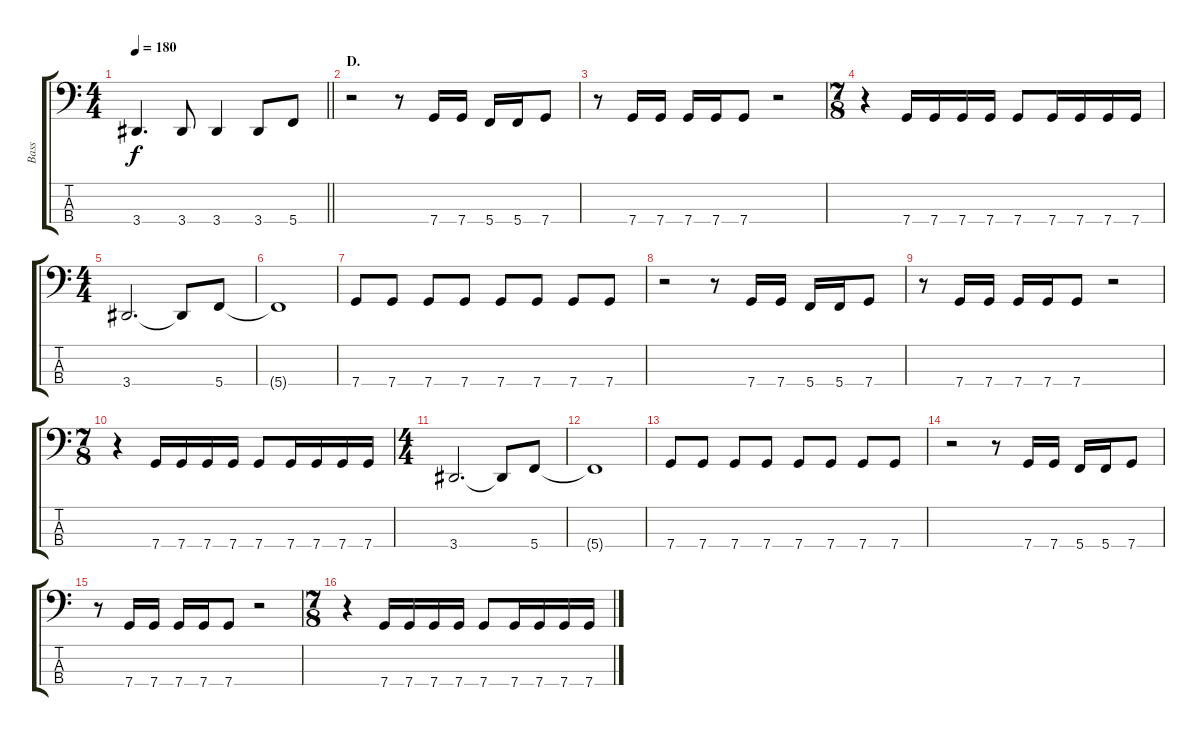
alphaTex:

\track ("Bass" "Bass") {instrument electricbasspick}
\staff {score tabs}
\tuning (F2 C2 G1 C1) {hide}
\ts (4 4)
\tempo 180
\clef f4
\barLineRight lightlight
\ks c
3.4.4{d dy f} 3.4.8 3.4.4 3.4.8 5.4.8 |
\section ("" "D.")
r.2 r.8 7.4.16 7.4.16 5.4.16 5.4.16 7.4.8 |
r.8 7.4.16 7.4.16 7.4.16 7.4.16 7.4.8 r.2 |
\ts (7 8)
r.4 7.4.16 7.4.16 7.4.16 7.4.16 7.4.8 7.4.16 7.4.16 7.4.16 7.4.16 |
\ts (4 4)
3.4.2{d} 3.4{t}.8 5.4.8 |
5.4{t}.1 |
7.4.8 7.4.8 7.4.8 7.4.8 7.4.8 7.4.8 7.4.8 7.4.8 |
r.2 r.8 7.4.16 7.4.16 5.4.16 5.4.16 7.4.8 |
r.8 7.4.16 7.4.16 7.4.16 7.4.16 7.4.8 r.2 |
\ts (7 8)
r.4 7.4.16 7.4.16 7.4.16 7.4.16 7.4.8 7.4.16 7.4.16 7.4.16 7.4.16 |
\ts (4 4)
3.4.2{d} 3.4{t}.8 5.4.8 |
5.4{t}.1 |
7.4.8 7.4.8 7.4.8 7.4.8 7.4.8 7.4.8 7.4.8 7.4.8 |
r.2 r.8 7.4.16 7.4.16 5.4.16 5.4.16 7.4.8 |
r.8 7.4.16 7.4.16 7.4.16 7.4.16 7.4.8 r.2 |
\ts (7 8)
r.4 7.4.16 7.4.16 7.4.16 7.4.16 7.4.8 7.4.16 7.4.16 7.4.16 7.4.16
